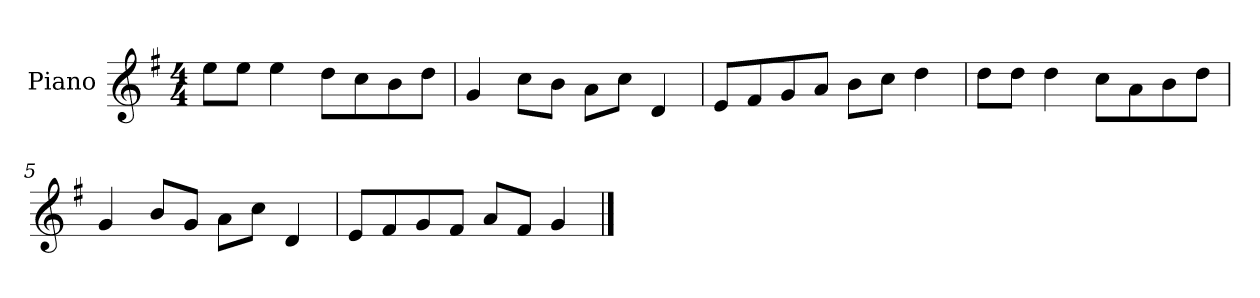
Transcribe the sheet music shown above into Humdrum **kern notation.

**kern
*part1
*staff1
*I"Piano
*I'P-no
*clefG2
*k[f#]
*M4/4
*MM90
=1
8ee\L
8ee\J
4ee\
8dd\L
8cc\
8b\
8dd\J
=2
4g/
8cc\L
8b\J
8a\L
8cc\J
4d/
=3
8e/L
8f#/
8g/
8a/J
8b\L
8cc\J
4dd\
=4
8dd\L
8dd\J
4dd\
8cc\L
8a\
8b\
8dd\J
=5
4g/
8b/L
8g/J
8a\L
8cc\J
4d/
!!LO:LB:g=z
=6
8e/L
8f#/
8g/
8f#/J
8a/L
8f#/J
4g/
==
*-
